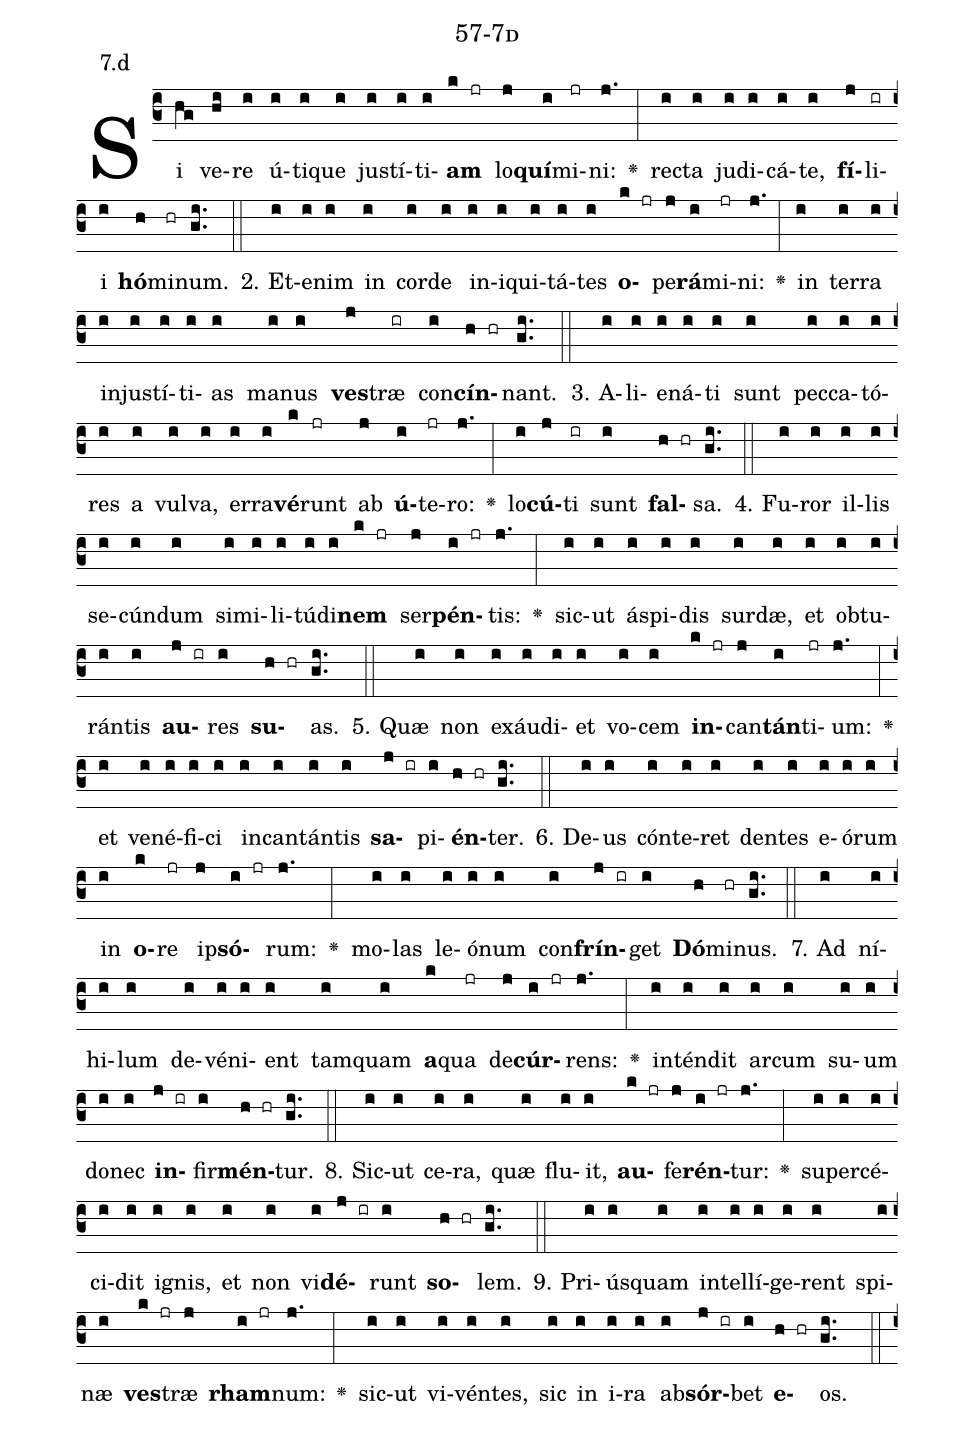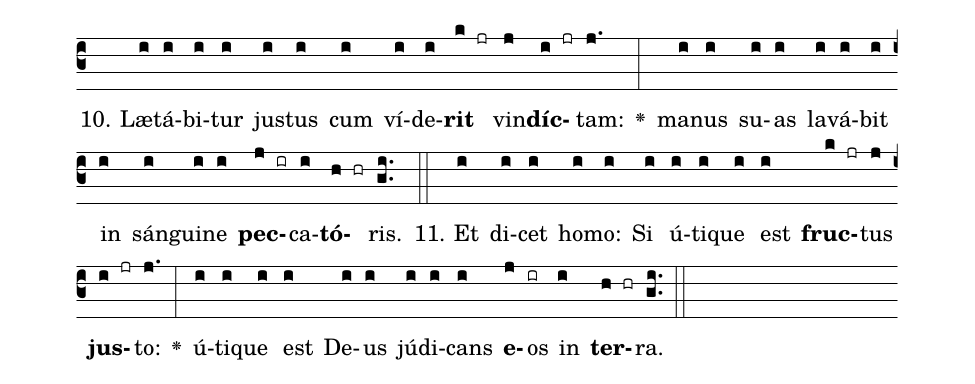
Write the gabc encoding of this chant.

name: 57-7d;
annotation: 7.d;
%%
(c3)Si(hg) ve(hi)re(i) ú(i)ti(i)que(i) jus(i)tí(i)ti(i)<b>am</b>(k jr) lo(j)<b>quí</b>(i)mi(jr)ni:(j.) <v>\greheightstar</v>(:) rec(i)ta(i) ju(i)di(i)cá(i)te,(i) <b>fí</b>(j)li(ir)i(i) <b>hó</b>(h)mi(hr)num.(gi..) (::)
2. Et(i)e(i)nim(i) in(i) cor(i)de(i) in(i)i(i)qui(i)tá(i)tes(i) <b>o</b>(k jr)pe(j)<b>rá</b>(i)mi(jr)ni:(j.) <v>\greheightstar</v>(:) in(i) ter(i)ra(i) in(i)jus(i)tí(i)ti(i)as(i) ma(i)nus(i) <b>ves</b>(j)træ(ir) con(i)<b>cín</b>(h hr)nant.(gi..) (::)
3. A(i)li(i)e(i)ná(i)ti(i) sunt(i) pec(i)ca(i)tó(i)res(i) a(i) vul(i)va,(i) er(i)ra(i)<b>vé</b>(k)runt(jr) ab(j) <b>ú</b>(i)te(jr)ro:(j.) <v>\greheightstar</v>(:) lo(i)<b>cú</b>(j)ti(ir) sunt(i) <b>fal</b>(h hr)sa.(gi..) (::)
4. Fu(i)ror(i) il(i)lis(i) se(i)cún(i)dum(i) si(i)mi(i)li(i)tú(i)di(i)<b>nem</b>(k jr) ser(j)<b>pén</b>(i jr)tis:(j.) <v>\greheightstar</v>(:) sic(i)ut(i) ás(i)pi(i)dis(i) sur(i)dæ,(i) et(i) ob(i)tu(i)rán(i)tis(i) <b>au</b>(j ir)res(i) <b>su</b>(h hr)as.(gi..) (::)
5. Quæ(i) non(i) ex(i)áu(i)di(i)et(i) vo(i)cem(i) <b>in</b>(k jr)can(j)<b>tán</b>(i)ti(jr)um:(j.) <v>\greheightstar</v>(:) et(i) ve(i)né(i)fi(i)ci(i) in(i)can(i)tán(i)tis(i) <b>sa</b>(j ir)pi(i)<b>én</b>(h hr)ter.(gi..) (::)
6. De(i)us(i) cón(i)te(i)ret(i) den(i)tes(i) e(i)ó(i)rum(i) in(i) <b>o</b>(k)re(jr) ip(j)<b>só</b>(i jr)rum:(j.) <v>\greheightstar</v>(:) mo(i)las(i) le(i)ó(i)num(i) con(i)<b>frín</b>(j ir)get(i) <b>Dó</b>(h)mi(hr)nus.(gi..) (::)
7. Ad(i) ní(i)hi(i)lum(i) de(i)vé(i)ni(i)ent(i) tam(i)quam(i) <b>a</b>(k)qua(jr) de(j)<b>cúr</b>(i jr)rens:(j.) <v>\greheightstar</v>(:) in(i)tén(i)dit(i) ar(i)cum(i) su(i)um(i) do(i)nec(i) <b>in</b>(j ir)fir(i)<b>mén</b>(h hr)tur.(gi..) (::)
8. Sic(i)ut(i) ce(i)ra,(i) quæ(i) flu(i)it,(i) <b>au</b>(k jr)fe(j)<b>rén</b>(i jr)tur:(j.) <v>\greheightstar</v>(:) su(i)per(i)cé(i)ci(i)dit(i) i(i)gnis,(i) et(i) non(i) vi(i)<b>dé</b>(j ir)runt(i) <b>so</b>(h hr)lem.(gi..) (::)
9. Pri(i)ús(i)quam(i) in(i)tel(i)lí(i)ge(i)rent(i) spi(i)næ(i) <b>ves</b>(k jr)træ(j) <b>rham</b>(i jr)num:(j.) <v>\greheightstar</v>(:) sic(i)ut(i) vi(i)vén(i)tes,(i) sic(i) in(i) i(i)ra(i) ab(i)<b>sór</b>(j ir)bet(i) <b>e</b>(h hr)os.(gi..) (::)
10. Læ(i)tá(i)bi(i)tur(i) jus(i)tus(i) cum(i) ví(i)de(i)<b>rit</b>(k jr) vin(j)<b>díc</b>(i jr)tam:(j.) <v>\greheightstar</v>(:) ma(i)nus(i) su(i)as(i) la(i)vá(i)bit(i) in(i) sán(i)gui(i)ne(i) <b>pec</b>(j ir)ca(i)<b>tó</b>(h hr)ris.(gi..) (::)
11. Et(i) di(i)cet(i) ho(i)mo:(i) Si(i) ú(i)ti(i)que(i) est(i) <b>fruc</b>(k jr)tus(j) <b>jus</b>(i jr)to:(j.) <v>\greheightstar</v>(:) ú(i)ti(i)que(i) est(i) De(i)us(i) jú(i)di(i)cans(i) <b>e</b>(j)os(ir) in(i) <b>ter</b>(h hr)ra.(gi..) (::)
